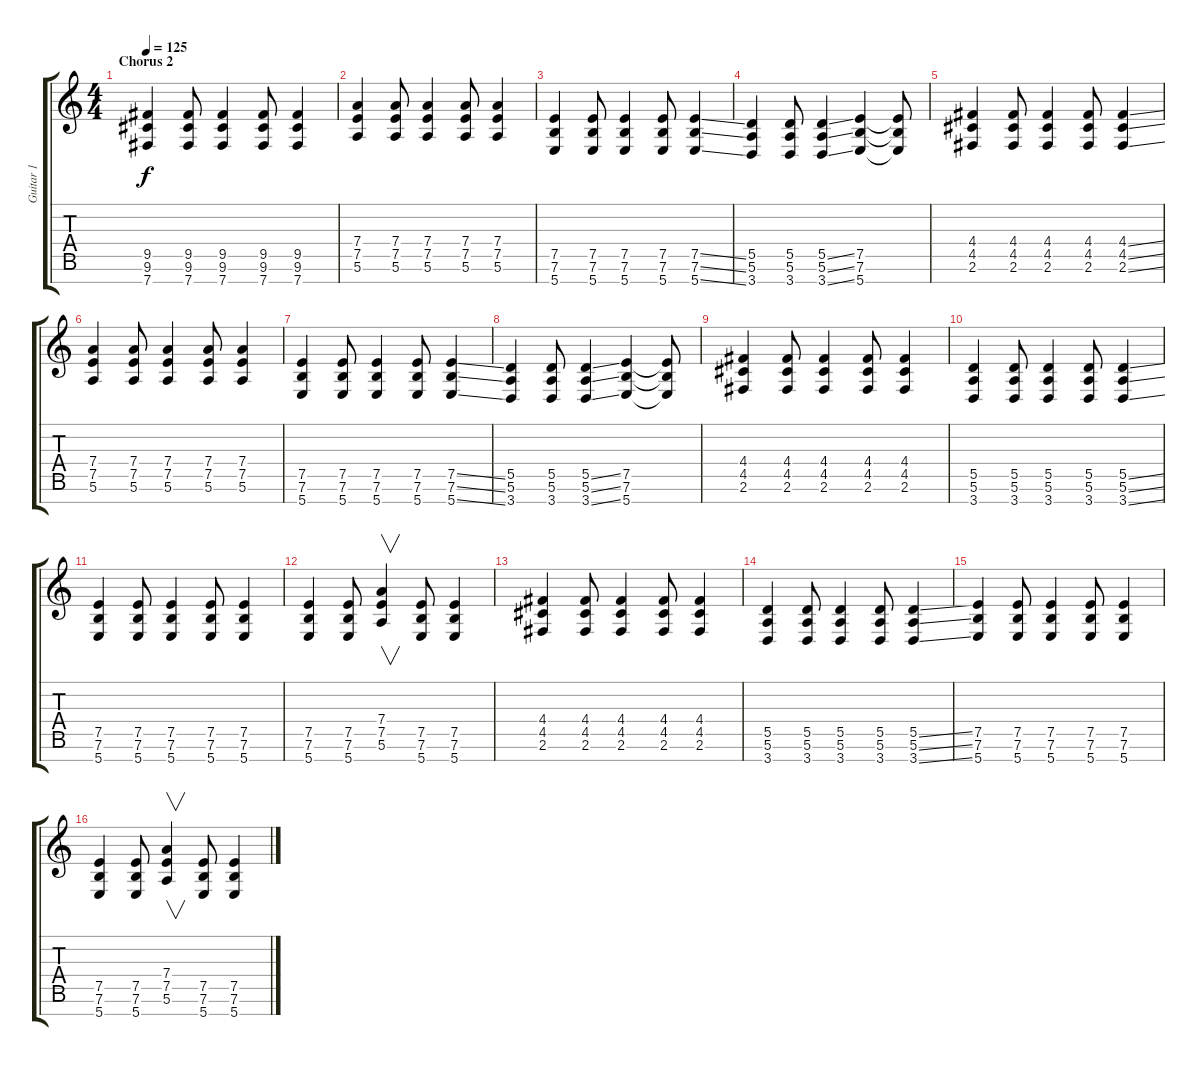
\track ("Guitar 1" "Guitar 1") {instrument electricguitarclean}
\staff {score tabs}
\tuning (E4 B3 Gb3 D3 A2 E2 B1) {hide}
\ts (4 4)
\section ("" "Chorus 2")
\tempo 125
\clef g2
\ks c
(9.5 9.6 7.7).4{dy f instrument distortionguitar} (9.5 9.6 7.7).8 (9.5 9.6 7.7).4 (9.5 9.6 7.7).8 (9.5 9.6 7.7).4 |
(7.4 7.5 5.6).4 (7.4 7.5 5.6).8 (7.4 7.5 5.6).4 (7.4 7.5 5.6).8 (7.4 7.5 5.6).4 |
(7.5 7.6 5.7).4 (7.5 7.6 5.7).8 (7.5 7.6 5.7).4 (7.5 7.6 5.7).8 (7.5{ss} 7.6{ss} 5.7{ss}).4 |
(5.5 5.6 3.7).4 (5.5 5.6 3.7).8 (5.5{ss} 5.6{ss} 3.7{ss}).4 (7.5 7.6 5.7).4 (7.5{t} 7.6{t} 5.7{t}).8 |
(4.4 4.5 2.6).4 (4.4 4.5 2.6).8 (4.4 4.5 2.6).4 (4.4 4.5 2.6).8 (4.4{ss} 4.5{ss} 2.6{ss}).4 |
(7.4 7.5 5.6).4 (7.4 7.5 5.6).8 (7.4 7.5 5.6).4 (7.4 7.5 5.6).8 (7.4 7.5 5.6).4 |
(7.5 7.6 5.7).4 (7.5 7.6 5.7).8 (7.5 7.6 5.7).4 (7.5 7.6 5.7).8 (7.5{ss} 7.6{ss} 5.7{ss}).4 |
(5.5 5.6 3.7).4 (5.5 5.6 3.7).8 (5.5{ss} 5.6{ss} 3.7{ss}).4 (7.5 7.6 5.7).4 (7.5{t} 7.6{t} 5.7{t}).8 |
(4.4 4.5 2.6).4 (4.4 4.5 2.6).8 (4.4 4.5 2.6).4 (4.4 4.5 2.6).8 (4.4 4.5 2.6).4 |
(5.5 5.6 3.7).4 (5.5 5.6 3.7).8 (5.5 5.6 3.7).4 (5.5 5.6 3.7).8 (5.5{ss} 5.6{ss} 3.7{ss}).4 |
(7.5 7.6 5.7).4 (7.5 7.6 5.7).8 (7.5 7.6 5.7).4 (7.5 7.6 5.7).8 (7.5 7.6 5.7).4 |
(7.5 7.6 5.7).4 (7.5 7.6 5.7).8 (7.4 7.5 5.6).4{v} (7.5 7.6 5.7).8 (7.5 7.6 5.7).4 |
(4.4 4.5 2.6).4 (4.4 4.5 2.6).8 (4.4 4.5 2.6).4 (4.4 4.5 2.6).8 (4.4 4.5 2.6).4 |
(5.5 5.6 3.7).4 (5.5 5.6 3.7).8 (5.5 5.6 3.7).4 (5.5 5.6 3.7).8 (5.5{ss} 5.6{ss} 3.7{ss}).4 |
(7.5 7.6 5.7).4 (7.5 7.6 5.7).8 (7.5 7.6 5.7).4 (7.5 7.6 5.7).8 (7.5 7.6 5.7).4 |
(7.5 7.6 5.7).4 (7.5 7.6 5.7).8 (7.4 7.5 5.6).4{v} (7.5 7.6 5.7).8 (7.5 7.6 5.7).4
